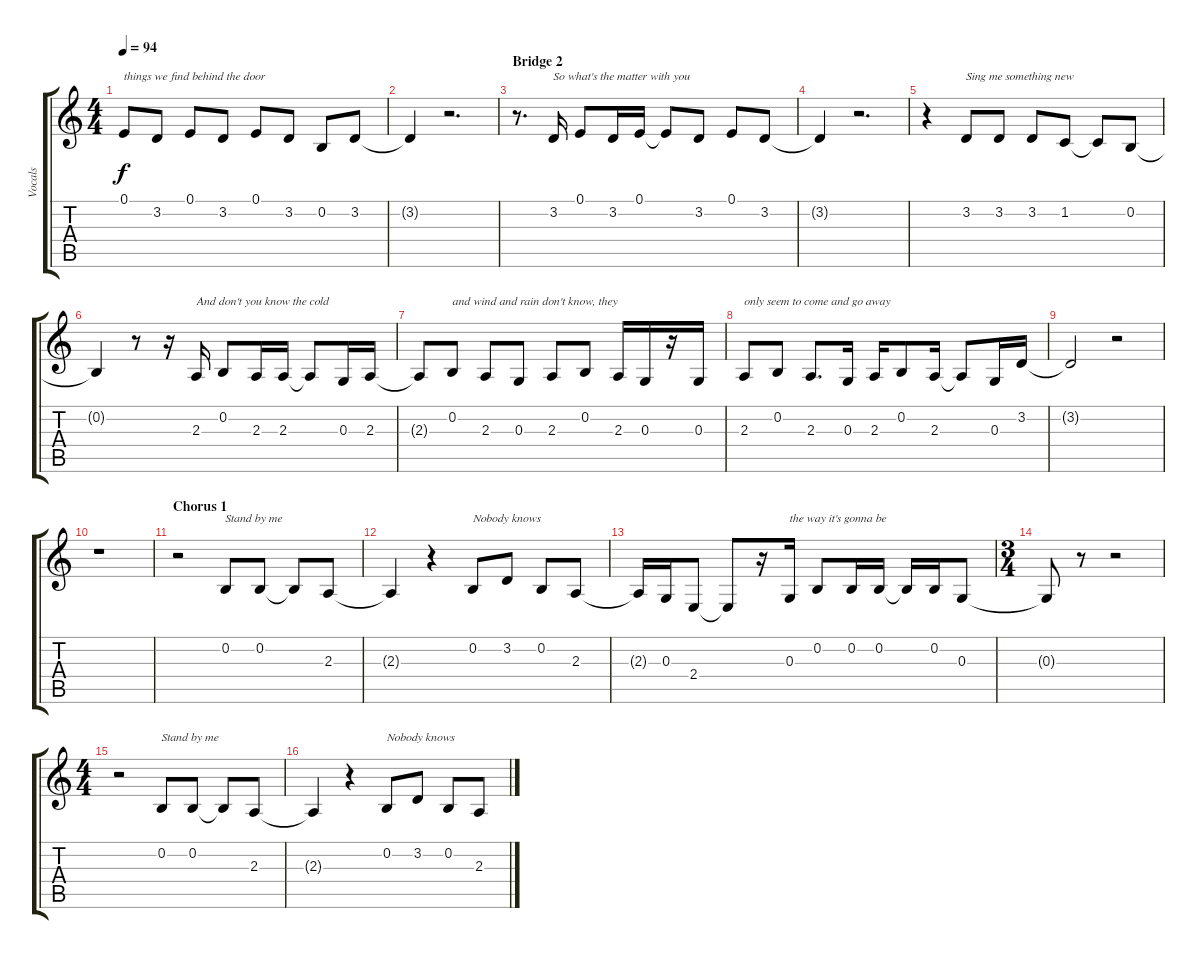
\track ("Vocals" "Vocals") {instrument tenorsax}
\staff {score tabs}
\tuning (E4 B3 G3 D3 A2 E2) {hide}
\ts (4 4)
\tempo 94
\clef g2
\ks c
0.1.8{txt "things we find behind the door" dy f} 3.2.8 0.1.8 3.2.8 0.1.8 3.2.8 0.2.8 3.2.8 |
3.2{t}.4 r.2{d} |
\section ("" "Bridge 2")
r.8{d} 3.2.16{txt "So what's the matter with you"} 0.1.8 3.2.16 0.1.16 0.1{t}.8 3.2.8 0.1.8 3.2.8 |
3.2{t}.4 r.2{d} |
r.4 3.2.8{txt "Sing me something new"} 3.2.8 3.2.8 1.2.8 1.2{t}.8 0.2.8 |
0.2{t}.4 r.8 r.16 2.3.16{txt "And don't you know the cold"} 0.2.8 2.3.16 2.3.16 2.3{t}.8 0.3.16 2.3.16 |
2.3{t}.8 0.2.8{txt "and wind and rain don't know, they"} 2.3.8 0.3.8 2.3.8 0.2.8 2.3.16 0.3.16 r.16 0.3.16 |
2.3.8{txt "only seem to come and go away"} 0.2.8 2.3.8{d} 0.3.16 2.3.16 0.2.8 2.3.16 2.3{t}.8 0.3.16 3.2.16 |
3.2{t}.2 r.2 |
r.1 |
\section ("" "Chorus 1")
r.2 0.2.8{txt "Stand by me"} 0.2.8 0.2{t}.8 2.3.8 |
2.3{t}.4 r.4 0.2.8{txt "Nobody knows"} 3.2.8 0.2.8 2.3.8 |
2.3{t}.16 0.3.16 2.4.8 2.4{t}.8 r.16 0.3.16{txt "the way it's gonna be"} 0.2.8 0.2.16 0.2.16 0.2{t}.16 0.2.16 0.3.8 |
\ts (3 4)
0.3{t}.8 r.8 r.2 |
\ts (4 4)
r.2 0.2.8{txt "Stand by me"} 0.2.8 0.2{t}.8 2.3.8 |
2.3{t}.4 r.4 0.2.8{txt "Nobody knows"} 3.2.8 0.2.8 2.3.8
